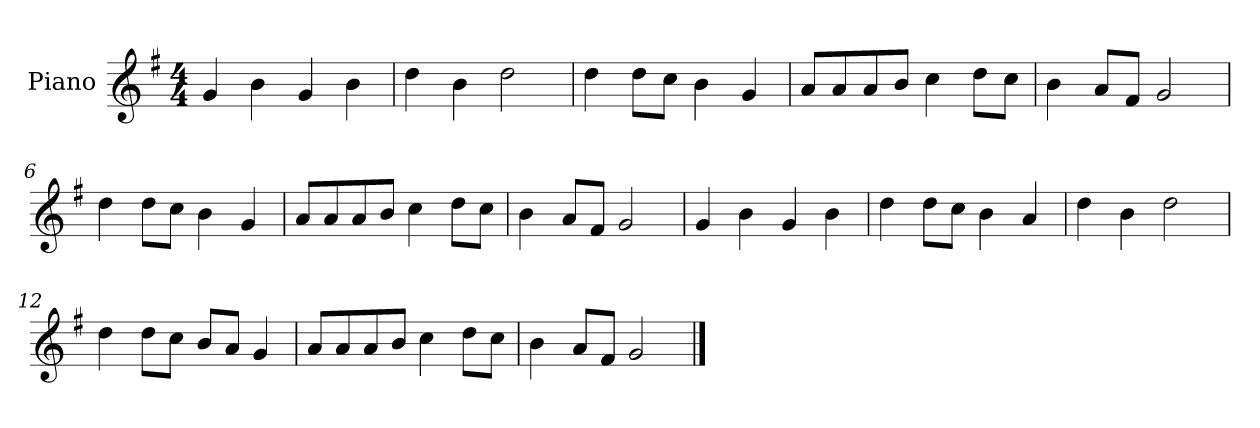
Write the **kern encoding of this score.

**kern
*part1
*staff1
*I"Piano
*I'P-no
*clefG2
*k[f#]
*M4/4
*MM90
=1
4g/
4b\
4g/
4b\
=2
4dd\
4b\
2dd\
=3
4dd\
8dd\L
8cc\J
4b\
4g/
=4
8a/L
8a/
8a/
8b/J
4cc\
8dd\L
8cc\J
=5
4b\
8a/L
8f#/J
2g/
=6
4dd\
8dd\L
8cc\J
4b\
4g/
=7
8a/L
8a/
8a/
8b/J
4cc\
8dd\L
8cc\J
!!LO:LB:g=z
=8
4b\
8a/L
8f#/J
2g/
=9
4g/
4b\
4g/
4b\
=10
4dd\
8dd\L
8cc\J
4b\
4a/
=11
4dd\
4b\
2dd\
=12
4dd\
8dd\L
8cc\J
8b/L
8a/J
4g/
=13
8a/L
8a/
8a/
8b/J
4cc\
8dd\L
8cc\J
=14
4b\
8a/L
8f#/J
2g/
==
*-
